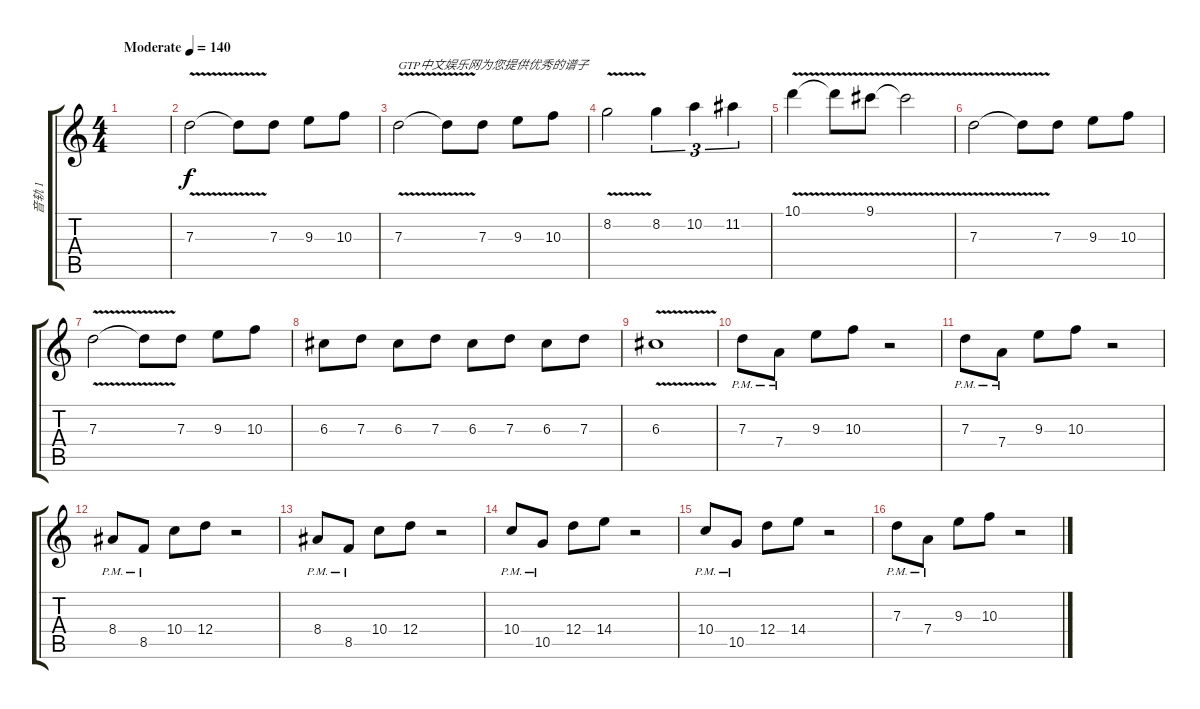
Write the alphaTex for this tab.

\track ("音轨 1" "音轨 1") {instrument distortionguitar}
\staff {score tabs}
\tuning (E4 B3 G3 D3 A2 E2) {hide}
\ts (4 4)
\tempo (140 "Moderate")
\clef g2
\ks c
|
7.3{v}.2 7.3{t}.8 7.3.8 9.3.8 10.3.8 |
7.3{v}.2{txt "GTP中文娱乐网为您提供优秀的谱子"} 7.3{t}.8 7.3.8 9.3.8 10.3.8 |
8.2{v}.2 8.2.4{tu (3 2)} 10.2.4{tu (3 2)} 11.2.4{tu (3 2)} |
10.1{v}.4 10.1{t}.8 9.1{v}.8 9.1{t}.2 |
7.3{v}.2 7.3{t}.8 7.3.8 9.3.8 10.3.8 |
7.3{v}.2 7.3{t}.8 7.3.8 9.3.8 10.3.8 |
6.3.8 7.3.8 6.3.8 7.3.8 6.3.8 7.3.8 6.3.8 7.3.8 |
6.3{v}.1 |
7.3{pm}.8{volume 8} 7.4{pm}.8 9.3.8 10.3.8 r.2 |
7.3{pm}.8 7.4{pm}.8 9.3.8 10.3.8 r.2 |
8.4{pm}.8 8.5{pm}.8 10.4.8 12.4.8 r.2 |
8.4{pm}.8 8.5{pm}.8 10.4.8 12.4.8 r.2 |
10.4{pm}.8 10.5{pm}.8 12.4.8 14.4.8 r.2 |
10.4{pm}.8 10.5{pm}.8 12.4.8 14.4.8 r.2 |
7.3{pm}.8 7.4{pm}.8 9.3.8 10.3.8 r.2
